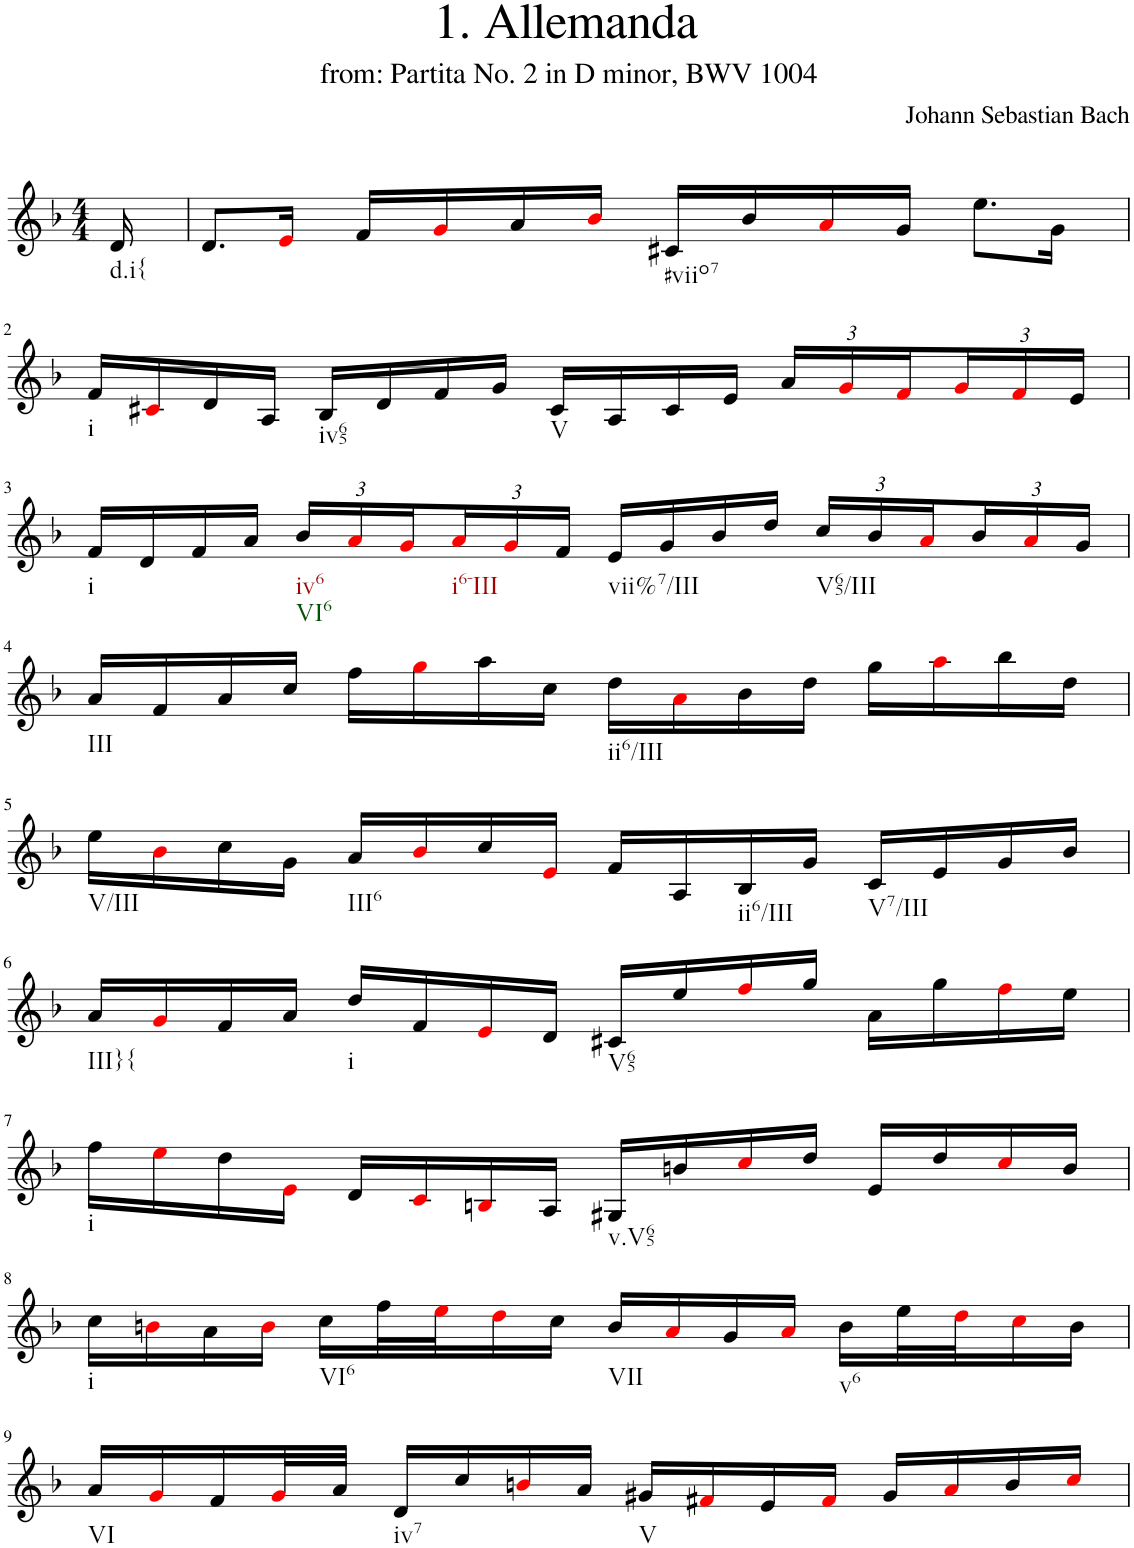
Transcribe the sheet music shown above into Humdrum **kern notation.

**kern
*part1
*staff1
*I"Violin
*I'Vln.
*clefG2
*k[b-]
*M4/4
=
!LO:TX:b:t=d.i{
16d/
=1
8.d/L
16ei/Jk
16f/LL
16gi/
16a/
16b-i/JJ
!LO:TX:b:t=#viio7
16c#X/LL
16b-/
16ai/
16g/JJ
8.ee\L
16g\Jk
!!LO:LB:g=z
=2
!LO:TX:b:t=i
16f/LL
16c#Xi/
16d/
16A/JJ
!LO:TX:b:t=iv65
16B-/LL
16d/
16f/
16g/JJ
!LO:TX:b:t=V
16c#/LL
16A/
16c#/
16e/JJ
*Xbrackettup
24a/LL
24gi/
24fi/
24gi/
24fi/
24e/JJ
!!LO:LB:g=z
=3
!LO:TX:b:t=i
16f/LL
16d/
16f/
16a/JJ
!LO:TX:b:t=iv6
!LO:TX:b:t=VI6
24b-/LL
24ai/
24gi/
!LO:TX:b:t=i6-III
24ai/
24gi/
24f/JJ
!LO:TX:b:t=vii%7/III
16e/LL
16g/
16b-/
16dd/JJ
!LO:TX:b:t=V65/III
24cc/LL
24b-/
24ai/
24b-/
24ai/
24g/JJ
!!LO:LB:g=z
=4
!LO:TX:b:t=III
16a/LL
16f/
16a/
16cc/JJ
16ff\LL
16ggi\
16aa\
16cc\JJ
!LO:TX:b:t=ii6/III
16dd\LL
16ai\
16b-\
16dd\JJ
16gg\LL
16aai\
16bb-\
16dd\JJ
!!LO:LB:g=z
=5
!LO:TX:b:t=V/III
16ee\LL
16b-i\
16cc\
16g\JJ
!LO:TX:b:t=III6
16a/LL
16b-i/
16cc/
16ei/JJ
16f/LL
16A/
!LO:TX:b:t=ii6/III
16B-/
16g/JJ
!LO:TX:b:t=V7/III
16c/LL
16e/
16g/
16b-/JJ
!!LO:LB:g=z
=6
!LO:TX:b:t=III}{
16a/LL
16gi/
16f/
16a/JJ
!LO:TX:b:t=i
16dd/LL
16f/
16ei/
16d/JJ
!LO:TX:b:t=V65
16c#X/LL
16ee/
16ffi/
16gg/JJ
16a\LL
16gg\
16ffi\
16ee\JJ
!!LO:LB:g=z
=7
!LO:TX:b:t=i
16ff\LL
16eei\
16dd\
16ei\JJ
16d/LL
16ci/
16Bni/
16A/JJ
!LO:TX:b:t=v.V65
16G#X/LL
16bn/
16cci/
16dd/JJ
16e/LL
16dd/
16cci/
16b/JJ
!!LO:LB:g=z
=8
!LO:TX:b:t=i
16cc\LL
16bni\
16a\
16bi\JJ
!LO:TX:b:t=VI6
16cc\LL
32ff\L
32eei\J
16ddi\
16cc\JJ
!LO:TX:b:t=VII
16b/LL
16ai/
16g/
16ai/JJ
!LO:TX:b:t=v6
16b\LL
32ee\L
32ddi\J
16cci\
16b\JJ
!!LO:LB:g=z
=9
!LO:TX:b:t=VI
16a/LL
16gi/
16f/
32gi/L
32a/JJJ
!LO:TX:b:t=iv7
16d/LL
16cc/
16bni/
16a/JJ
!LO:TX:b:t=V
16g#X/LL
16f#Xi/
16e/
16f#i/JJ
16g#/LL
16ai/
16b/
16cci/JJ
=
*-
